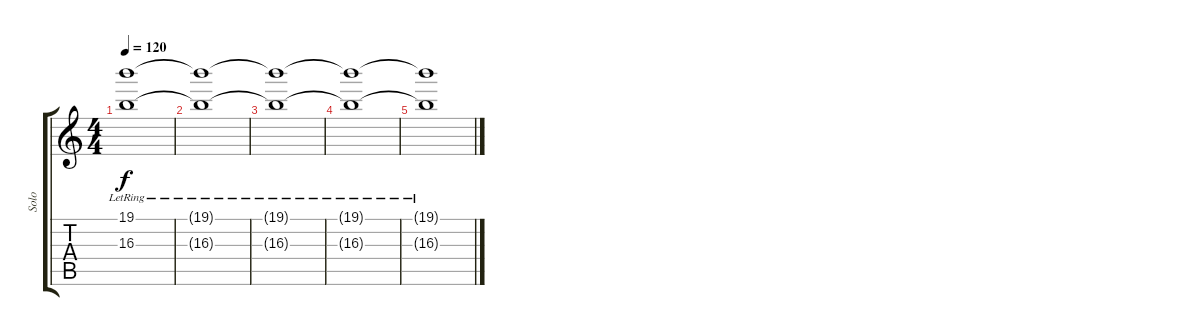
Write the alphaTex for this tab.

\track ("Solo" "Solo") {instrument electricguitarclean}
\staff {score tabs}
\tuning (E4 B3 G3 D3 A2 E2) {hide}
\ts (4 4)
\tempo 120
\clef g2
\ks c
(19.1{lr} 16.3{lr}).1{dy f} |
(19.1{lr t} 16.3{lr t}).1 |
(19.1{lr t} 16.3{lr t}).1 |
(19.1{lr t} 16.3{lr t}).1 |
(19.1{lr t} 16.3{lr t}).1
